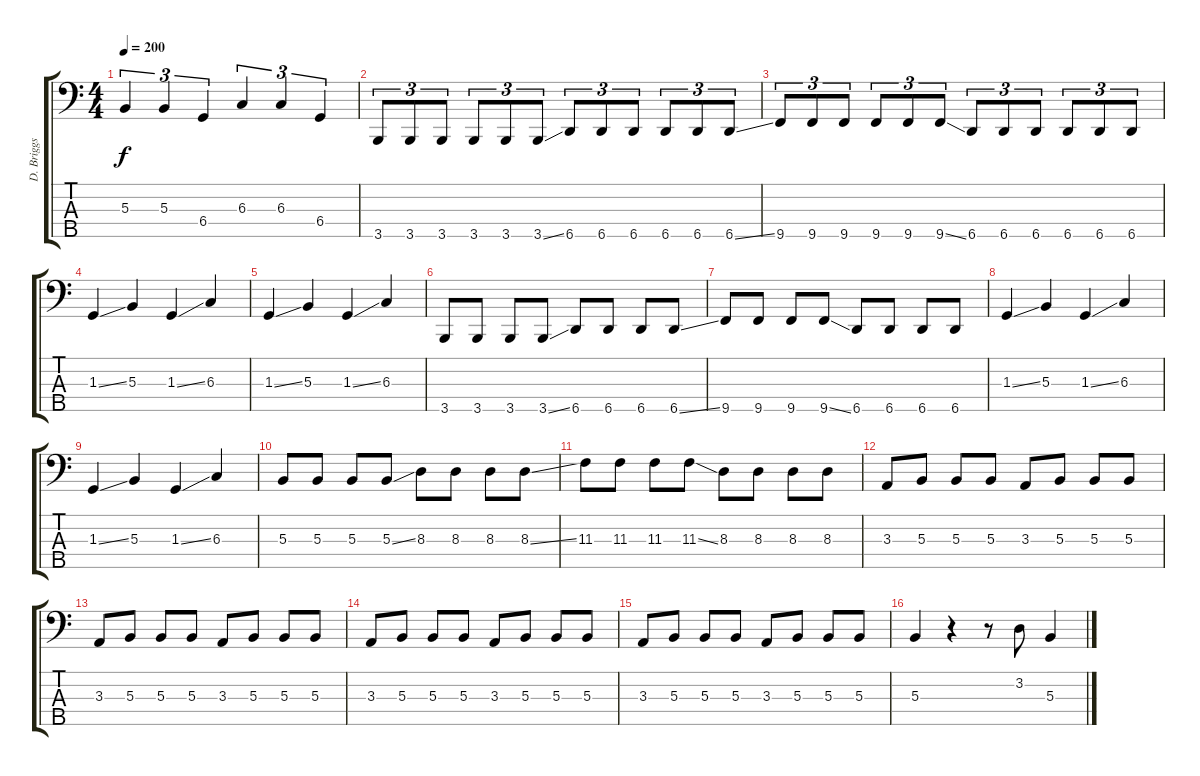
\track ("D. Briggs Bass" "D. Briggs ") {instrument electricbassfinger}
\staff {score tabs}
\tuning (E2 B1 Gb1 Db1 Ab0) {hide}
\ts (4 4)
\tempo 200
\clef f4
\ks c
5.3.4{tu (3 2) dy f} 5.3.4{tu (3 2)} 6.4.4{tu (3 2)} 6.3.4{tu (3 2)} 6.3.4{tu (3 2)} 6.4.4{tu (3 2)} |
3.5.8{tu (3 2)} 3.5.8{tu (3 2)} 3.5.8{tu (3 2)} 3.5.8{tu (3 2)} 3.5.8{tu (3 2)} 3.5{ss}.8{tu (3 2)} 6.5.8{tu (3 2)} 6.5.8{tu (3 2)} 6.5.8{tu (3 2)} 6.5.8{tu (3 2)} 6.5.8{tu (3 2)} 6.5{ss}.8{tu (3 2)} |
9.5.8{tu (3 2)} 9.5.8{tu (3 2)} 9.5.8{tu (3 2)} 9.5.8{tu (3 2)} 9.5.8{tu (3 2)} 9.5{ss}.8{tu (3 2)} 6.5.8{tu (3 2)} 6.5.8{tu (3 2)} 6.5.8{tu (3 2)} 6.5.8{tu (3 2)} 6.5.8{tu (3 2)} 6.5.8{tu (3 2)} |
1.3{ss}.4 5.3.4 1.3{ss}.4 6.3.4 |
1.3{ss}.4 5.3.4 1.3{ss}.4 6.3.4 |
3.5.8 3.5.8 3.5.8 3.5{ss}.8 6.5.8 6.5.8 6.5.8 6.5{ss}.8 |
9.5.8 9.5.8 9.5.8 9.5{ss}.8 6.5.8 6.5.8 6.5.8 6.5.8 |
1.3{ss}.4 5.3.4 1.3{ss}.4 6.3.4 |
1.3{ss}.4 5.3.4 1.3{ss}.4 6.3.4 |
5.3.8 5.3.8 5.3.8 5.3{ss}.8 8.3.8 8.3.8 8.3.8 8.3{ss}.8 |
11.3.8 11.3.8 11.3.8 11.3{ss}.8 8.3.8 8.3.8 8.3.8 8.3.8 |
3.3.8 5.3.8 5.3.8 5.3.8 3.3.8 5.3.8 5.3.8 5.3.8 |
3.3.8 5.3.8 5.3.8 5.3.8 3.3.8 5.3.8 5.3.8 5.3.8 |
3.3.8 5.3.8 5.3.8 5.3.8 3.3.8 5.3.8 5.3.8 5.3.8 |
3.3.8 5.3.8 5.3.8 5.3.8 3.3.8 5.3.8 5.3.8 5.3.8 |
5.3.4 r.4 r.8 3.2.8 5.3.4
